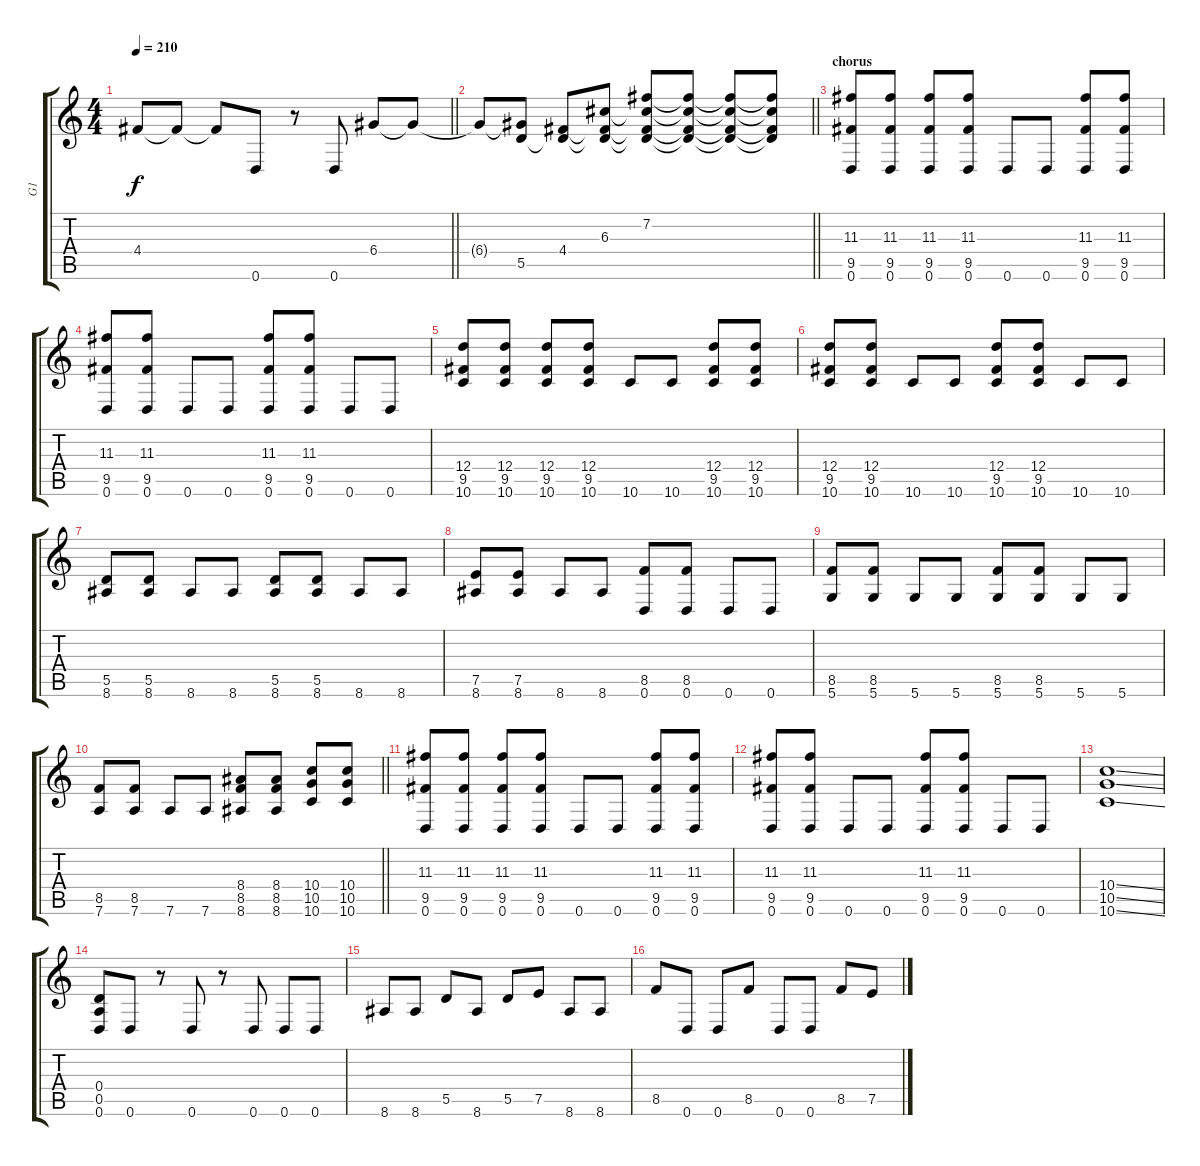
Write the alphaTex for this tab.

\track ("G1" "G1") {instrument distortionguitar}
\staff {score tabs}
\tuning (E4 B3 G3 D3 A2 D2) {hide}
\ts (4 4)
\tempo 210
\clef g2
\barLineRight lightlight
\ks c
4.4.8{dy f} 4.4{t}.8 4.4{t}.8 0.6.8 r.8 0.6.8 6.4.8 6.4{t}.8 |
\barLineRight lightlight
6.4{t}.8 (6.4{t} 5.5).8 (4.4 5.5{t}).8 (6.3 4.4{t} 5.5{t}).8 (7.2 6.3{t} 4.4{t} 5.5{t}).8 (7.2{t} 6.3{t} 4.4{t} 5.5{t}).8 (7.2{t} 6.3{t} 4.4{t} 5.5{t}).8 (7.2{t} 6.3{t} 4.4{t} 5.5{t}).8 |
\section ("" "chorus")
(11.3 9.5 0.6).8 (11.3 9.5 0.6).8 (11.3 9.5 0.6).8 (11.3 9.5 0.6).8 0.6.8 0.6.8 (11.3 9.5 0.6).8 (11.3 9.5 0.6).8 |
(11.3 9.5 0.6).8 (11.3 9.5 0.6).8 0.6.8 0.6.8 (11.3 9.5 0.6).8 (11.3 9.5 0.6).8 0.6.8 0.6.8 |
(12.4 9.5 10.6).8 (12.4 9.5 10.6).8 (12.4 9.5 10.6).8 (12.4 9.5 10.6).8 10.6.8 10.6.8 (12.4 9.5 10.6).8 (12.4 9.5 10.6).8 |
(12.4 9.5 10.6).8 (12.4 9.5 10.6).8 10.6.8 10.6.8 (12.4 9.5 10.6).8 (12.4 9.5 10.6).8 10.6.8 10.6.8 |
(5.5 8.6).8 (5.5 8.6).8 8.6.8 8.6.8 (5.5 8.6).8 (5.5 8.6).8 8.6.8 8.6.8 |
(7.5 8.6).8 (7.5 8.6).8 8.6.8 8.6.8 (8.5 0.6).8 (8.5 0.6).8 0.6.8 0.6.8 |
(8.5 5.6).8 (8.5 5.6).8 5.6.8 5.6.8 (8.5 5.6).8 (8.5 5.6).8 5.6.8 5.6.8 |
\barLineRight lightlight
(8.5 7.6).8 (8.5 7.6).8 7.6.8 7.6.8 (8.4 8.5 8.6).8 (8.4 8.5 8.6).8 (10.4 10.5 10.6).8 (10.4 10.5 10.6).8 |
\section ("" "")
(11.3 9.5 0.6).8 (11.3 9.5 0.6).8 (11.3 9.5 0.6).8 (11.3 9.5 0.6).8 0.6.8 0.6.8 (11.3 9.5 0.6).8 (11.3 9.5 0.6).8 |
(11.3 9.5 0.6).8 (11.3 9.5 0.6).8 0.6.8 0.6.8 (11.3 9.5 0.6).8 (11.3 9.5 0.6).8 0.6.8 0.6.8 |
(10.4{ss} 10.5{ss} 10.6{ss}).1 |
(0.4 0.5 0.6).8 0.6.8 r.8 0.6.8 r.8 0.6.8 0.6.8 0.6.8 |
8.6.8 8.6.8 5.5.8 8.6.8 5.5.8 7.5.8 8.6.8 8.6.8 |
8.5.8 0.6.8 0.6.8 8.5.8 0.6.8 0.6.8 8.5.8 7.5.8
